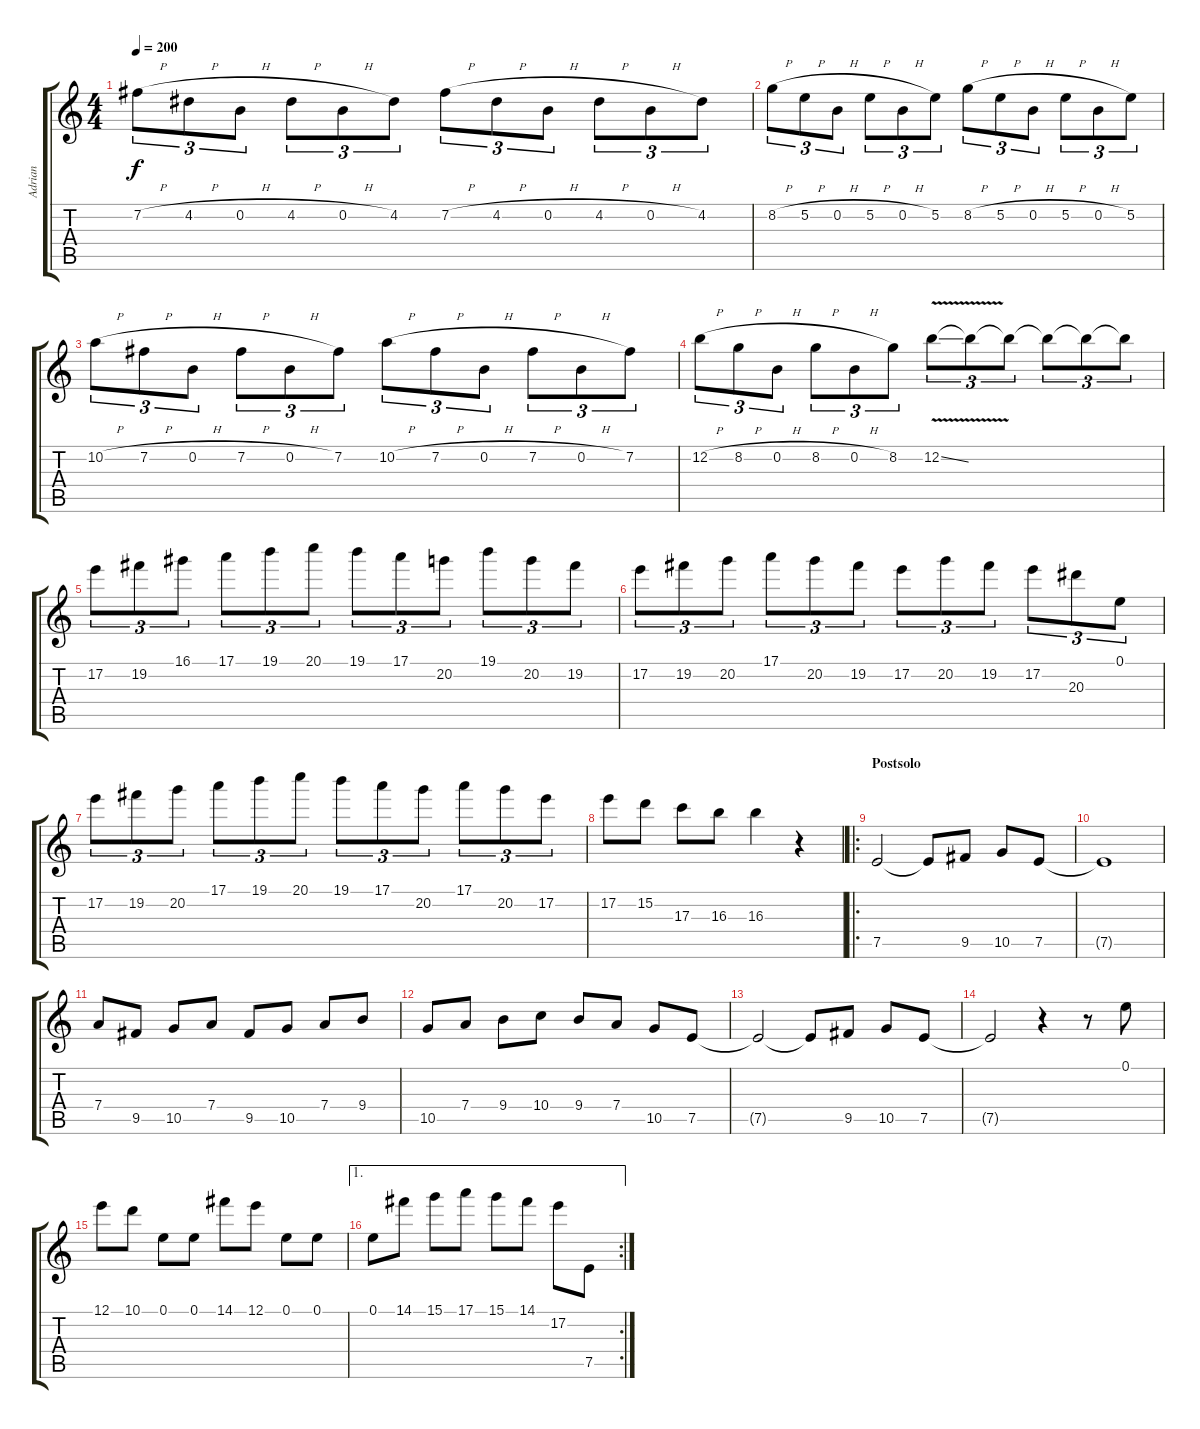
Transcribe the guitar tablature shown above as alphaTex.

\track ("Adrian" "Adrian") {instrument distortionguitar}
\staff {score tabs}
\tuning (E4 B3 G3 D3 A2 E2) {hide}
\ts (4 4)
\tempo 200
\clef g2
\ks c
7.2{h}.8{tu (3 2) dy f} 4.2{h}.8{tu (3 2)} 0.2{h}.8{tu (3 2)} 4.2{h}.8{tu (3 2)} 0.2{h}.8{tu (3 2)} 4.2.8{tu (3 2)} 7.2{h}.8{tu (3 2)} 4.2{h}.8{tu (3 2)} 0.2{h}.8{tu (3 2)} 4.2{h}.8{tu (3 2)} 0.2{h}.8{tu (3 2)} 4.2.8{tu (3 2)} |
8.2{h}.8{tu (3 2)} 5.2{h}.8{tu (3 2)} 0.2{h}.8{tu (3 2)} 5.2{h}.8{tu (3 2)} 0.2{h}.8{tu (3 2)} 5.2.8{tu (3 2)} 8.2{h}.8{tu (3 2)} 5.2{h}.8{tu (3 2)} 0.2{h}.8{tu (3 2)} 5.2{h}.8{tu (3 2)} 0.2{h}.8{tu (3 2)} 5.2.8{tu (3 2)} |
10.2{h}.8{tu (3 2)} 7.2{h}.8{tu (3 2)} 0.2{h}.8{tu (3 2)} 7.2{h}.8{tu (3 2)} 0.2{h}.8{tu (3 2)} 7.2.8{tu (3 2)} 10.2{h}.8{tu (3 2)} 7.2{h}.8{tu (3 2)} 0.2{h}.8{tu (3 2)} 7.2{h}.8{tu (3 2)} 0.2{h}.8{tu (3 2)} 7.2.8{tu (3 2)} |
12.2{h}.8{tu (3 2)} 8.2{h}.8{tu (3 2)} 0.2{h}.8{tu (3 2)} 8.2{h}.8{tu (3 2)} 0.2{h}.8{tu (3 2)} 8.2.8{tu (3 2)} 12.2{v ss}.8{tu (3 2)} 12.2{t}.8{tu (3 2)} 12.2{t}.8{tu (3 2)} 12.2{t}.8{tu (3 2)} 12.2{t}.8{tu (3 2)} 12.2{t}.8{tu (3 2)} |
17.2.8{tu (3 2)} 19.2.8{tu (3 2)} 16.1.8{tu (3 2)} 17.1.8{tu (3 2)} 19.1.8{tu (3 2)} 20.1.8{tu (3 2)} 19.1.8{tu (3 2)} 17.1.8{tu (3 2)} 20.2.8{tu (3 2)} 19.1.8{tu (3 2)} 20.2.8{tu (3 2)} 19.2.8{tu (3 2)} |
17.2.8{tu (3 2)} 19.2.8{tu (3 2)} 20.2.8{tu (3 2)} 17.1.8{tu (3 2)} 20.2.8{tu (3 2)} 19.2.8{tu (3 2)} 17.2.8{tu (3 2)} 20.2.8{tu (3 2)} 19.2.8{tu (3 2)} 17.2.8{tu (3 2)} 20.3.8{tu (3 2)} 0.1.8{tu (3 2)} |
17.2.8{tu (3 2)} 19.2.8{tu (3 2)} 20.2.8{tu (3 2)} 17.1.8{tu (3 2)} 19.1.8{tu (3 2)} 20.1.8{tu (3 2)} 19.1.8{tu (3 2)} 17.1.8{tu (3 2)} 20.2.8{tu (3 2)} 17.1.8{tu (3 2)} 20.2.8{tu (3 2)} 17.2.8{tu (3 2)} |
17.2.8 15.2.8 17.3.8 16.3.8 16.3.4 r.4 |
\ro
\section ("" "Postsolo")
7.5.2 7.5{t}.8 9.5.8 10.5.8 7.5.8 |
7.5{t}.1 |
7.4.8 9.5.8 10.5.8 7.4.8 9.5.8 10.5.8 7.4.8 9.4.8 |
10.5.8 7.4.8 9.4.8 10.4.8 9.4.8 7.4.8 10.5.8 7.5.8 |
7.5{t}.2 7.5{t}.8 9.5.8 10.5.8 7.5.8 |
7.5{t}.2 r.4 r.8 0.1.8 |
12.1.8 10.1.8 0.1.8 0.1.8 14.1.8 12.1.8 0.1.8 0.1.8 |
\ae 1
\rc 2
0.1.8 14.1.8 15.1.8 17.1.8 15.1.8 14.1.8 17.2.8 7.5.8
